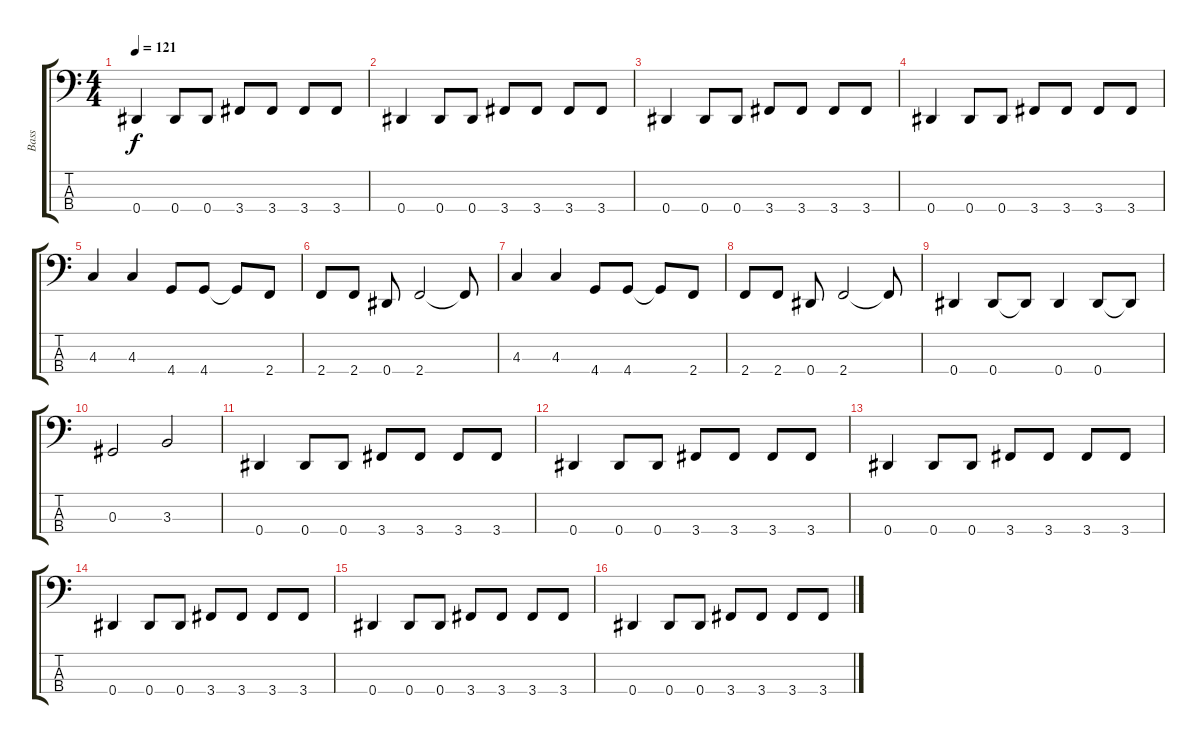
\track ("Bass" "Bass") {instrument electricbassfinger}
\staff {score tabs}
\tuning (Gb2 Db2 Ab1 Eb1) {hide}
\ts (4 4)
\tempo 121
\clef f4
\ks c
0.4.4{dy f} 0.4.8 0.4.8 3.4.8 3.4.8 3.4.8 3.4.8 |
0.4.4 0.4.8 0.4.8 3.4.8 3.4.8 3.4.8 3.4.8 |
0.4.4 0.4.8 0.4.8 3.4.8 3.4.8 3.4.8 3.4.8 |
0.4.4 0.4.8 0.4.8 3.4.8 3.4.8 3.4.8 3.4.8 |
4.3.4 4.3.4 4.4.8 4.4.8 4.4{t}.8 2.4.8 |
2.4.8 2.4.8 0.4.8 2.4.2 2.4{t}.8 |
4.3.4 4.3.4 4.4.8 4.4.8 4.4{t}.8 2.4.8 |
2.4.8 2.4.8 0.4.8 2.4.2 2.4{t}.8 |
0.4.4 0.4.8 0.4{t}.8 0.4.4 0.4.8 0.4{t}.8 |
0.3.2 3.3.2 |
0.4.4 0.4.8 0.4.8 3.4.8 3.4.8 3.4.8 3.4.8 |
0.4.4 0.4.8 0.4.8 3.4.8 3.4.8 3.4.8 3.4.8 |
0.4.4 0.4.8 0.4.8 3.4.8 3.4.8 3.4.8 3.4.8 |
0.4.4 0.4.8 0.4.8 3.4.8 3.4.8 3.4.8 3.4.8 |
0.4.4 0.4.8 0.4.8 3.4.8 3.4.8 3.4.8 3.4.8 |
0.4.4 0.4.8 0.4.8 3.4.8 3.4.8 3.4.8 3.4.8
